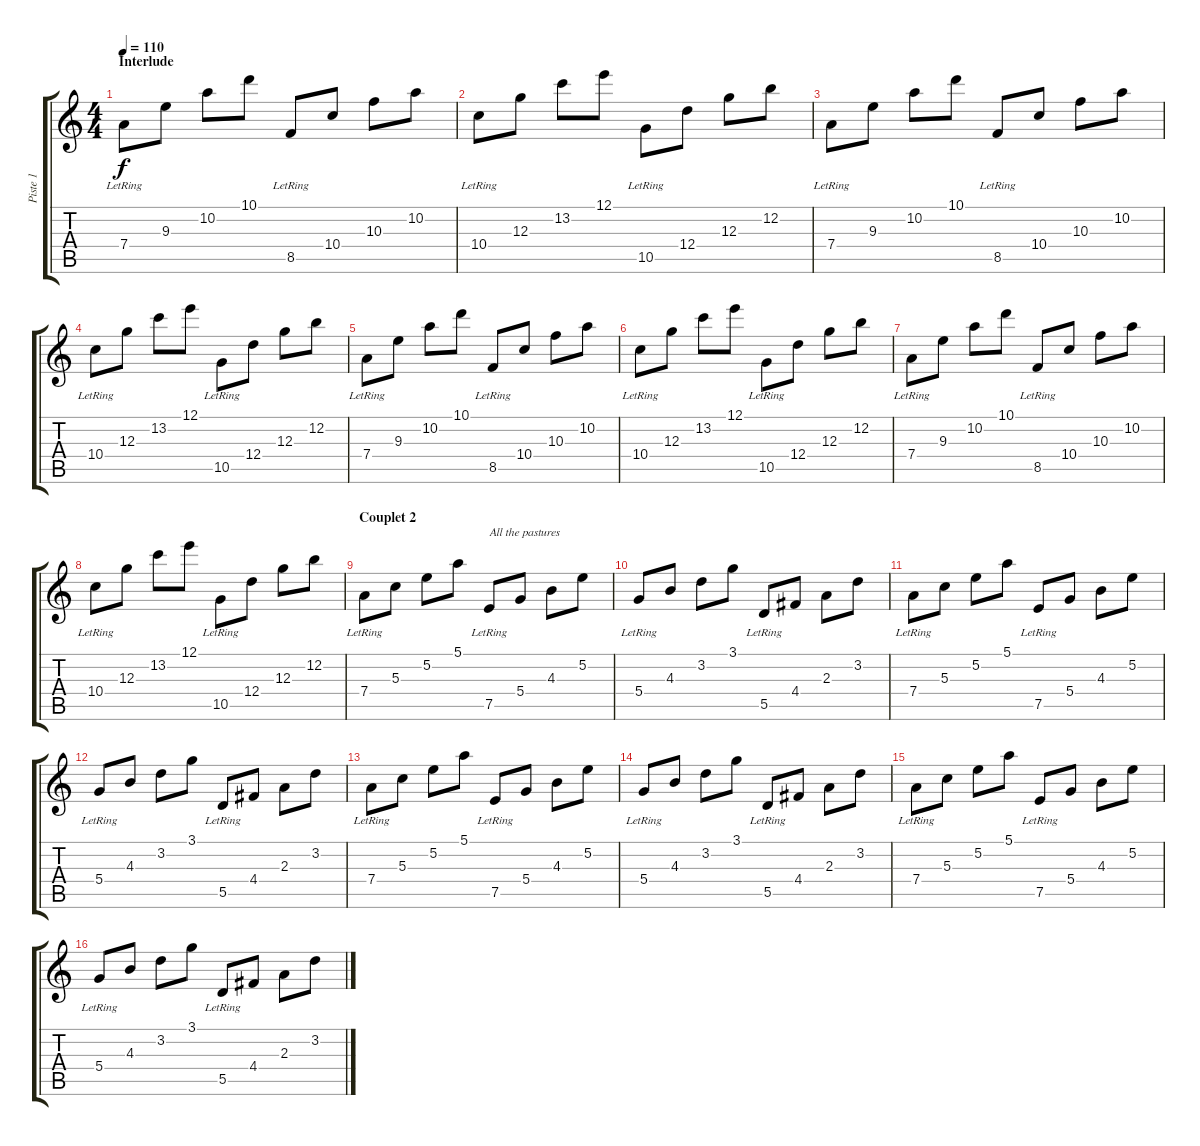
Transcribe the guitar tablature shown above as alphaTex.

\track ("Piste 1" "Piste 1") {instrument acousticguitarnylon}
\staff {score tabs}
\tuning (E4 B3 G3 D3 A2 E2) {hide}
\ts (4 4)
\section ("" "Interlude")
\tempo 110
\clef g2
\ks c
7.4{lr}.8{dy f} 9.3.8 10.2.8 10.1.8 8.5{lr}.8 10.4.8 10.3.8 10.2.8 |
10.4{lr}.8 12.3.8 13.2.8 12.1.8 10.5{lr}.8 12.4.8 12.3.8 12.2.8 |
7.4{lr}.8 9.3.8 10.2.8 10.1.8 8.5{lr}.8 10.4.8 10.3.8 10.2.8 |
10.4{lr}.8 12.3.8 13.2.8 12.1.8 10.5{lr}.8 12.4.8 12.3.8 12.2.8 |
7.4{lr}.8 9.3.8 10.2.8 10.1.8 8.5{lr}.8 10.4.8 10.3.8 10.2.8 |
10.4{lr}.8 12.3.8 13.2.8 12.1.8 10.5{lr}.8 12.4.8 12.3.8 12.2.8 |
7.4{lr}.8 9.3.8 10.2.8 10.1.8 8.5{lr}.8 10.4.8 10.3.8 10.2.8 |
10.4{lr}.8 12.3.8 13.2.8 12.1.8 10.5{lr}.8 12.4.8 12.3.8 12.2.8 |
\section ("" "Couplet 2")
7.4{lr}.8 5.3.8 5.2.8 5.1.8 7.5{lr}.8{txt "All the pastures"} 5.4.8 4.3.8 5.2.8 |
5.4{lr}.8 4.3.8 3.2.8 3.1.8 5.5{lr}.8 4.4.8 2.3.8 3.2.8 |
7.4{lr}.8 5.3.8 5.2.8 5.1.8 7.5{lr}.8 5.4.8 4.3.8 5.2.8 |
5.4{lr}.8 4.3.8 3.2.8 3.1.8 5.5{lr}.8 4.4.8 2.3.8 3.2.8 |
7.4{lr}.8 5.3.8 5.2.8 5.1.8 7.5{lr}.8 5.4.8 4.3.8 5.2.8 |
5.4{lr}.8 4.3.8 3.2.8 3.1.8 5.5{lr}.8 4.4.8 2.3.8 3.2.8 |
7.4{lr}.8 5.3.8 5.2.8 5.1.8 7.5{lr}.8 5.4.8 4.3.8 5.2.8 |
5.4{lr}.8 4.3.8 3.2.8 3.1.8 5.5{lr}.8 4.4.8 2.3.8 3.2.8
